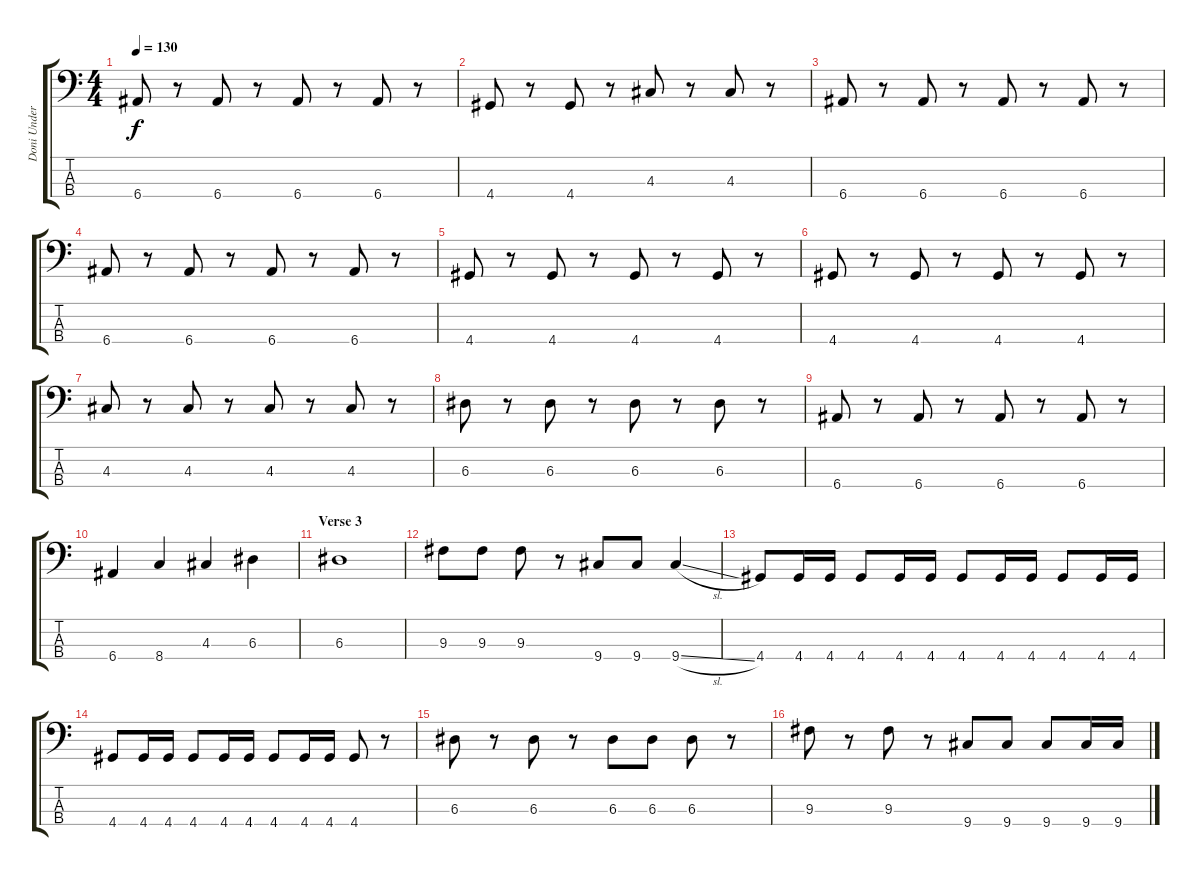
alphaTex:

\track ("Doni Underhill - Bass" "Doni Under") {instrument electricbassfinger}
\staff {score tabs}
\tuning (G2 D2 A1 E1) {hide}
\ts (4 4)
\tempo 130
\clef f4
\ks c
6.4.8{dy f} r.8 6.4.8 r.8 6.4.8 r.8 6.4.8 r.8 |
4.4.8 r.8 4.4.8 r.8 4.3.8 r.8 4.3.8 r.8 |
6.4.8 r.8 6.4.8 r.8 6.4.8 r.8 6.4.8 r.8 |
6.4.8 r.8 6.4.8 r.8 6.4.8 r.8 6.4.8 r.8 |
4.4.8 r.8 4.4.8 r.8 4.4.8 r.8 4.4.8 r.8 |
4.4.8 r.8 4.4.8 r.8 4.4.8 r.8 4.4.8 r.8 |
4.3.8 r.8 4.3.8 r.8 4.3.8 r.8 4.3.8 r.8 |
6.3.8 r.8 6.3.8 r.8 6.3.8 r.8 6.3.8 r.8 |
6.4.8 r.8 6.4.8 r.8 6.4.8 r.8 6.4.8 r.8 |
6.4.4 8.4.4 4.3.4 6.3.4 |
\section ("" "Verse 3")
6.3.1 |
9.3.8 9.3.8 9.3.8 r.8 9.4.8 9.4.8 9.4{sl}.4 |
4.4.8 4.4.16 4.4.16 4.4.8 4.4.16 4.4.16 4.4.8 4.4.16 4.4.16 4.4.8 4.4.16 4.4.16 |
4.4.8 4.4.16 4.4.16 4.4.8 4.4.16 4.4.16 4.4.8 4.4.16 4.4.16 4.4.8 r.8 |
6.3.8 r.8 6.3.8 r.8 6.3.8 6.3.8 6.3.8 r.8 |
9.3.8 r.8 9.3.8 r.8 9.4.8 9.4.8 9.4.8 9.4.16 9.4.16
